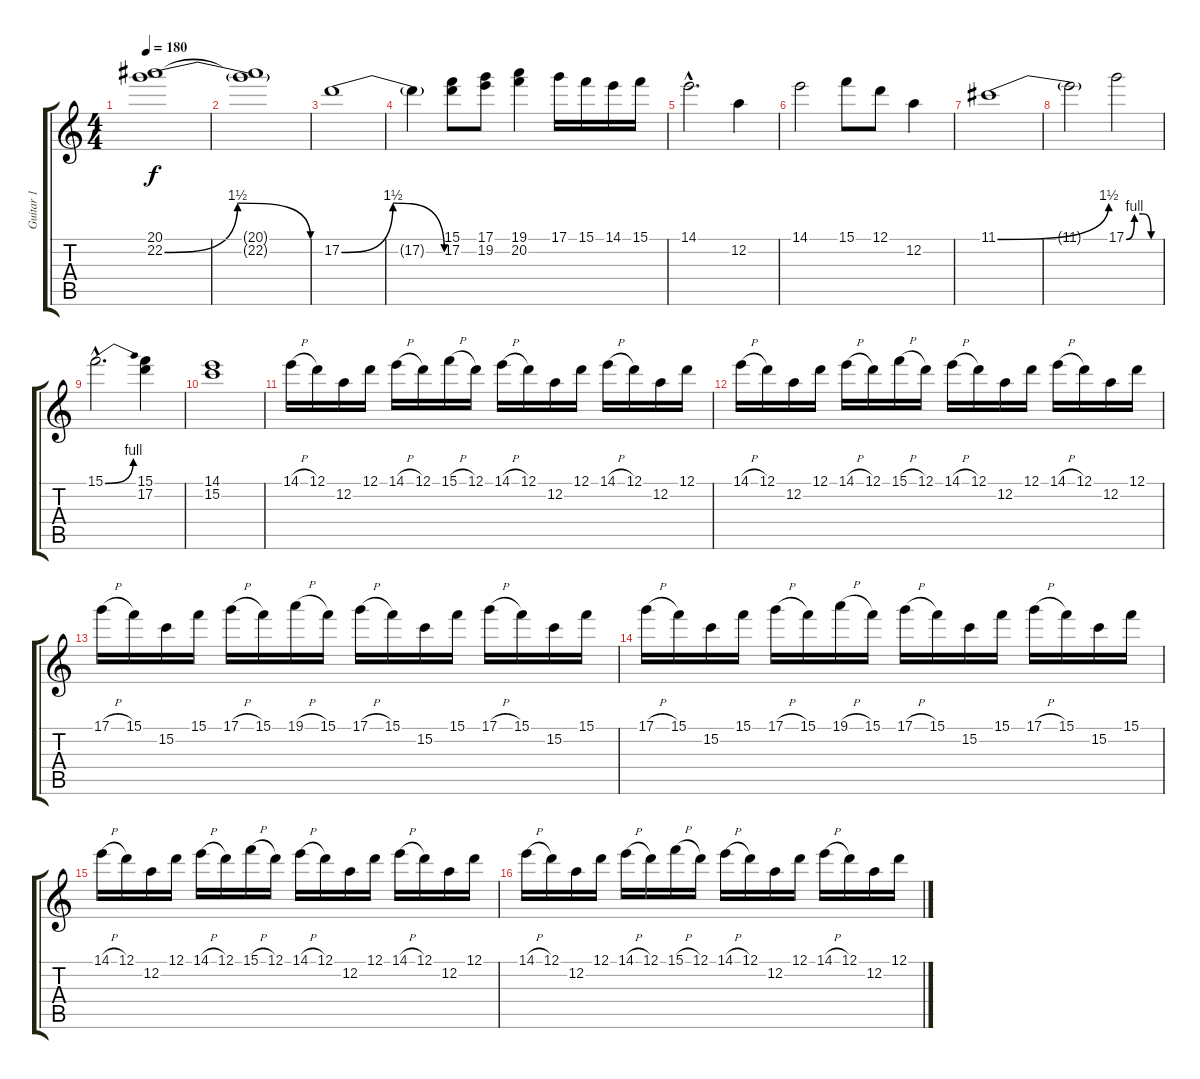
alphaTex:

\track ("Guitar 1" "Guitar 1") {instrument distortionguitar}
\staff {score tabs}
\tuning (D4 A3 F3 C3 G2 C2) {hide}
\ts (4 4)
\tempo 180
\clef g2
\ks c
(20.1 22.2{be (bendrelease 0 0 5 6 30 6 60 0)}).1{dy f} |
(20.1{t} 22.2{t}).1 |
17.2{be (bendrelease 0 0 5 6 53 6 60 0)}.1 |
17.2{t}.4 (15.1 17.2).8 (17.1 19.2).8 (19.1 20.2).4 17.1.16 15.1.16 14.1.16 15.1.16 |
14.1{hac}.2{d} 12.2.4 |
14.1.2 15.1.8 12.1.8 12.2.4 |
11.1{be (bend 0 0 60 6)}.1 |
11.1{t}.2 17.1{be (custom 0 0 15 4 30 4 45 0 60 0)}.2 |
15.1{be (bend 0 0 60 4) hac}.2{d} (15.1 17.2).4 |
(14.1 15.2).1 |
14.1{h}.16 12.1.16 12.2.16 12.1.16 14.1{h}.16 12.1.16 15.1{h}.16 12.1.16 14.1{h}.16 12.1.16 12.2.16 12.1.16 14.1{h}.16 12.1.16 12.2.16 12.1.16 |
14.1{h}.16 12.1.16 12.2.16 12.1.16 14.1{h}.16 12.1.16 15.1{h}.16 12.1.16 14.1{h}.16 12.1.16 12.2.16 12.1.16 14.1{h}.16 12.1.16 12.2.16 12.1.16 |
17.1{h}.16 15.1.16 15.2.16 15.1.16 17.1{h}.16 15.1.16 19.1{h}.16 15.1.16 17.1{h}.16 15.1.16 15.2.16 15.1.16 17.1{h}.16 15.1.16 15.2.16 15.1.16 |
17.1{h}.16 15.1.16 15.2.16 15.1.16 17.1{h}.16 15.1.16 19.1{h}.16 15.1.16 17.1{h}.16 15.1.16 15.2.16 15.1.16 17.1{h}.16 15.1.16 15.2.16 15.1.16 |
14.1{h}.16 12.1.16 12.2.16 12.1.16 14.1{h}.16 12.1.16 15.1{h}.16 12.1.16 14.1{h}.16 12.1.16 12.2.16 12.1.16 14.1{h}.16 12.1.16 12.2.16 12.1.16 |
14.1{h}.16 12.1.16 12.2.16 12.1.16 14.1{h}.16 12.1.16 15.1{h}.16 12.1.16 14.1{h}.16 12.1.16 12.2.16 12.1.16 14.1{h}.16 12.1.16 12.2.16 12.1.16
